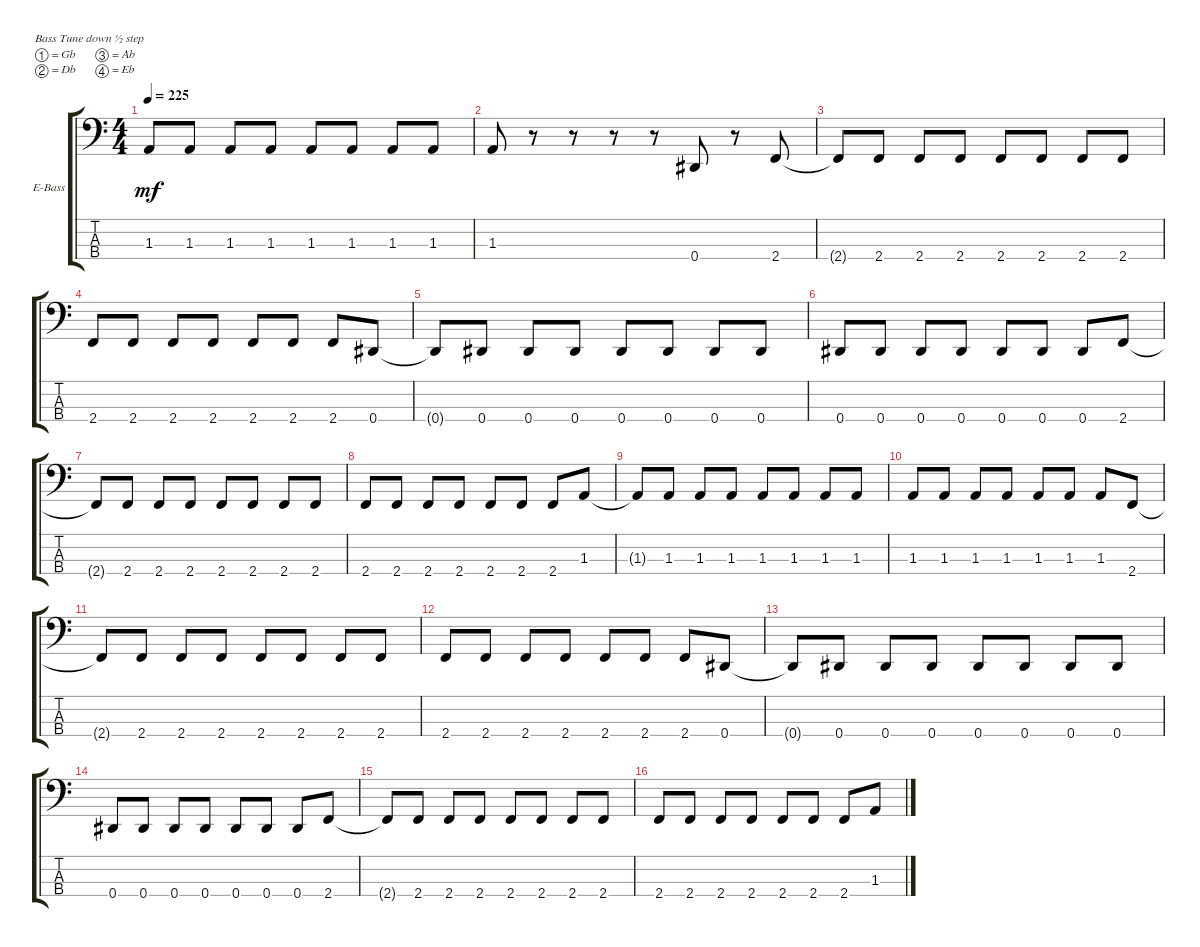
\bracketExtendMode groupsimilarinstruments
\firstSystemTrackNameOrientation horizontal
\otherSystemsTrackNameOrientation horizontal
\track ("Electric Bass" "E-Bass") {instrument electricbassfinger}
\staff {score tabs}
\tuning (Gb2 Db2 Ab1 Eb1)
\ts (4 4)
\tempo 225
\clef f4
\ks c
1.3{t}.8{dy mf} 1.3.8 1.3.8 1.3.8 1.3.8 1.3.8 1.3.8 1.3.8 |
1.3.8 r.8 r.8 r.8 r.8 0.4.8 r.8 2.4.8 |
2.4{t}.8 2.4.8 2.4.8 2.4.8 2.4.8 2.4.8 2.4.8 2.4.8 |
2.4.8 2.4.8 2.4.8 2.4.8 2.4.8 2.4.8 2.4.8 0.4.8 |
0.4{t}.8 0.4.8 0.4.8 0.4.8 0.4.8 0.4.8 0.4.8 0.4.8 |
0.4.8 0.4.8 0.4.8 0.4.8 0.4.8 0.4.8 0.4.8 2.4.8 |
2.4{t}.8 2.4.8 2.4.8 2.4.8 2.4.8 2.4.8 2.4.8 2.4.8 |
2.4.8 2.4.8 2.4.8 2.4.8 2.4.8 2.4.8 2.4.8 1.3.8 |
1.3{t}.8 1.3.8 1.3.8 1.3.8 1.3.8 1.3.8 1.3.8 1.3.8 |
1.3.8 1.3.8 1.3.8 1.3.8 1.3.8 1.3.8 1.3.8 2.4.8 |
2.4{t}.8 2.4.8 2.4.8 2.4.8 2.4.8 2.4.8 2.4.8 2.4.8 |
2.4.8 2.4.8 2.4.8 2.4.8 2.4.8 2.4.8 2.4.8 0.4.8 |
0.4{t}.8 0.4.8 0.4.8 0.4.8 0.4.8 0.4.8 0.4.8 0.4.8 |
0.4.8 0.4.8 0.4.8 0.4.8 0.4.8 0.4.8 0.4.8 2.4.8 |
2.4{t}.8 2.4.8 2.4.8 2.4.8 2.4.8 2.4.8 2.4.8 2.4.8 |
2.4.8 2.4.8 2.4.8 2.4.8 2.4.8 2.4.8 2.4.8 1.3.8
